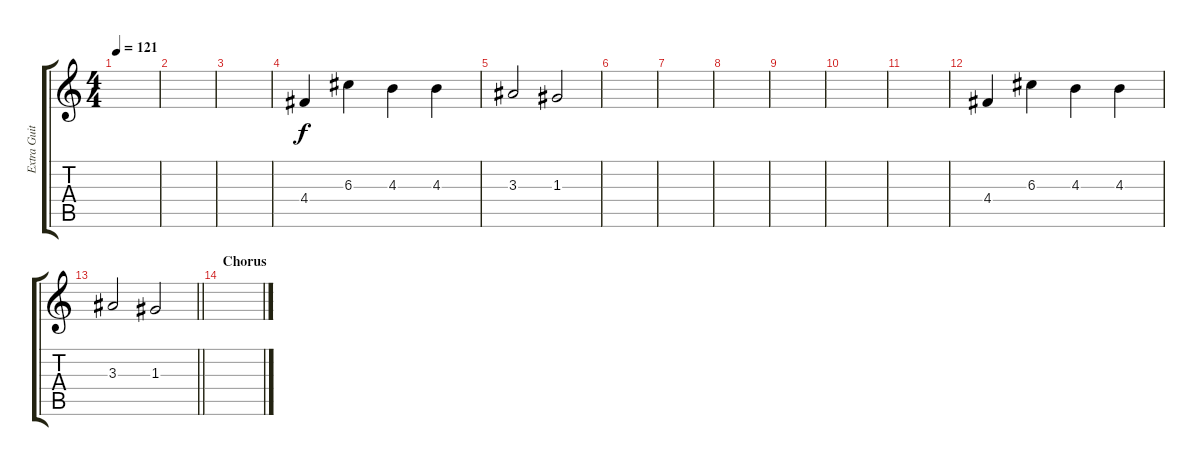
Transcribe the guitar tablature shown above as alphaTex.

\track ("Extra Guitar" "Extra Guit") {instrument distortionguitar}
\staff {score tabs}
\tuning (E4 B3 G3 D3 A2 E2) {hide}
\ts (4 4)
\tempo 121
\clef g2
\ks c
|
|
|
4.4.4 6.3.4 4.3.4 4.3.4 |
3.3.2 1.3.2 |
|
|
|
|
|
|
4.4.4 6.3.4 4.3.4 4.3.4 |
\barLineRight lightlight
3.3.2 1.3.2 |
\section ("" "Chorus")
